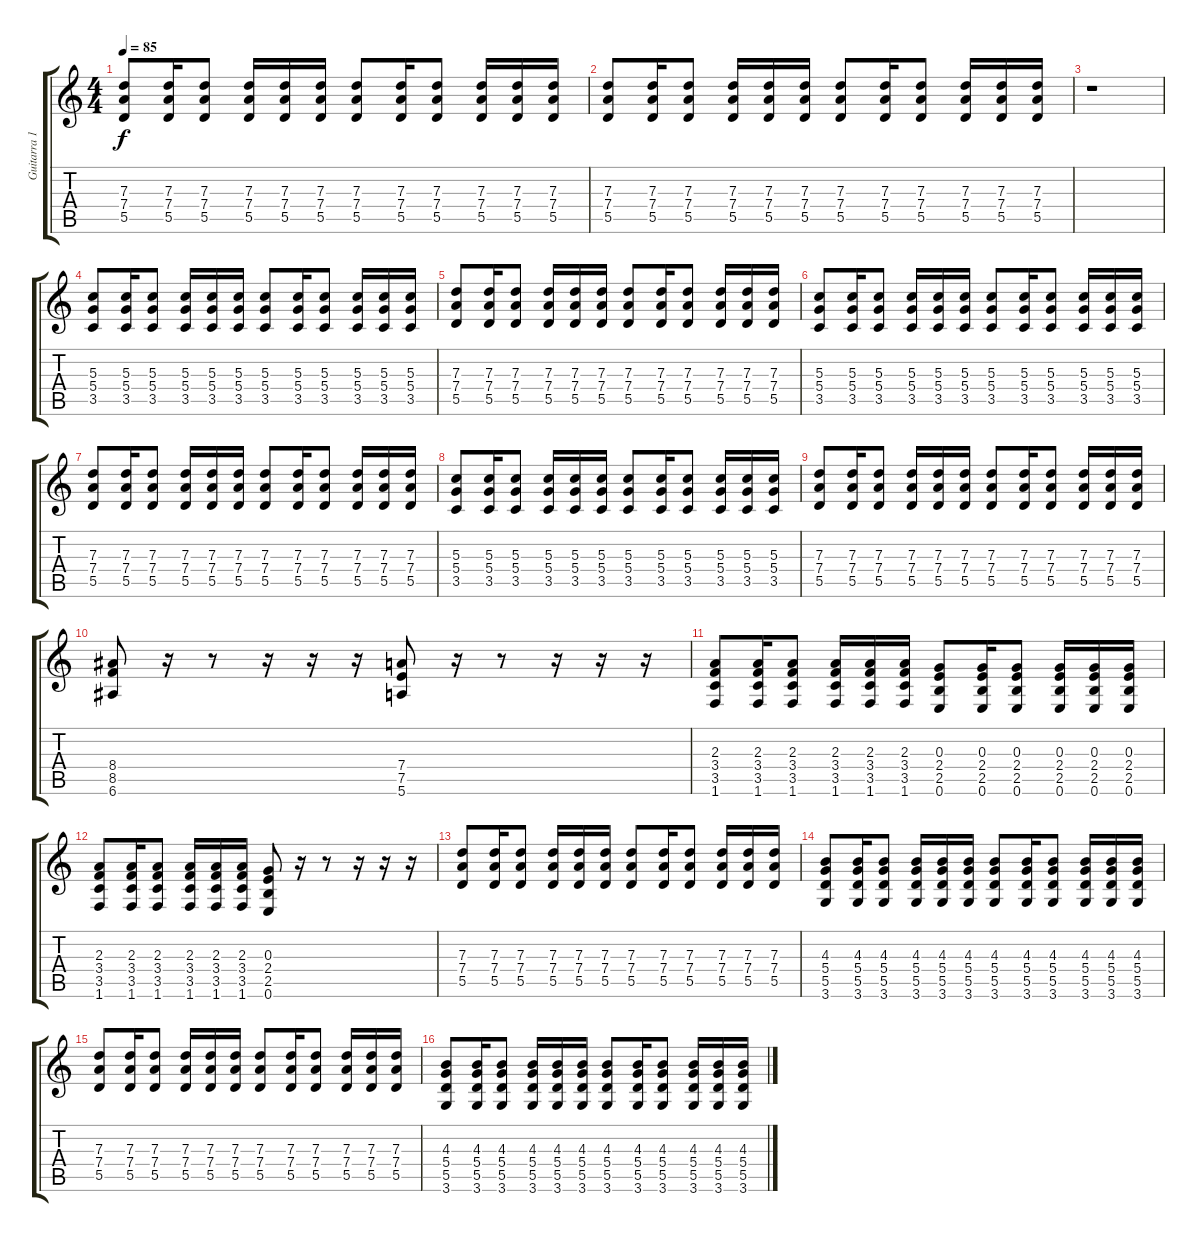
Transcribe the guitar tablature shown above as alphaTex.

\track ("Guitarra 1" "Guitarra 1") {instrument acousticguitarsteel}
\staff {score tabs}
\tuning (E4 B3 G3 D3 A2 E2) {hide}
\ts (4 4)
\tempo 85
\clef g2
\ks c
(7.3 7.4 5.5).8{dy f} (7.3 7.4 5.5).16 (7.3 7.4 5.5).8 (7.3 7.4 5.5).16 (7.3 7.4 5.5).16 (7.3 7.4 5.5).16 (7.3 7.4 5.5).8 (7.3 7.4 5.5).16 (7.3 7.4 5.5).8 (7.3 7.4 5.5).16 (7.3 7.4 5.5).16 (7.3 7.4 5.5).16 |
(7.3 7.4 5.5).8 (7.3 7.4 5.5).16 (7.3 7.4 5.5).8 (7.3 7.4 5.5).16 (7.3 7.4 5.5).16 (7.3 7.4 5.5).16 (7.3 7.4 5.5).8 (7.3 7.4 5.5).16 (7.3 7.4 5.5).8 (7.3 7.4 5.5).16 (7.3 7.4 5.5).16 (7.3 7.4 5.5).16 |
r.1 |
(5.3 5.4 3.5).8 (5.3 5.4 3.5).16 (5.3 5.4 3.5).8 (5.3 5.4 3.5).16 (5.3 5.4 3.5).16 (5.3 5.4 3.5).16 (5.3 5.4 3.5).8 (5.3 5.4 3.5).16 (5.3 5.4 3.5).8 (5.3 5.4 3.5).16 (5.3 5.4 3.5).16 (5.3 5.4 3.5).16 |
(7.3 7.4 5.5).8 (7.3 7.4 5.5).16 (7.3 7.4 5.5).8 (7.3 7.4 5.5).16 (7.3 7.4 5.5).16 (7.3 7.4 5.5).16 (7.3 7.4 5.5).8 (7.3 7.4 5.5).16 (7.3 7.4 5.5).8 (7.3 7.4 5.5).16 (7.3 7.4 5.5).16 (7.3 7.4 5.5).16 |
(5.3 5.4 3.5).8 (5.3 5.4 3.5).16 (5.3 5.4 3.5).8 (5.3 5.4 3.5).16 (5.3 5.4 3.5).16 (5.3 5.4 3.5).16 (5.3 5.4 3.5).8 (5.3 5.4 3.5).16 (5.3 5.4 3.5).8 (5.3 5.4 3.5).16 (5.3 5.4 3.5).16 (5.3 5.4 3.5).16 |
(7.3 7.4 5.5).8 (7.3 7.4 5.5).16 (7.3 7.4 5.5).8 (7.3 7.4 5.5).16 (7.3 7.4 5.5).16 (7.3 7.4 5.5).16 (7.3 7.4 5.5).8 (7.3 7.4 5.5).16 (7.3 7.4 5.5).8 (7.3 7.4 5.5).16 (7.3 7.4 5.5).16 (7.3 7.4 5.5).16 |
(5.3 5.4 3.5).8 (5.3 5.4 3.5).16 (5.3 5.4 3.5).8 (5.3 5.4 3.5).16 (5.3 5.4 3.5).16 (5.3 5.4 3.5).16 (5.3 5.4 3.5).8 (5.3 5.4 3.5).16 (5.3 5.4 3.5).8 (5.3 5.4 3.5).16 (5.3 5.4 3.5).16 (5.3 5.4 3.5).16 |
(7.3 7.4 5.5).8 (7.3 7.4 5.5).16 (7.3 7.4 5.5).8 (7.3 7.4 5.5).16 (7.3 7.4 5.5).16 (7.3 7.4 5.5).16 (7.3 7.4 5.5).8 (7.3 7.4 5.5).16 (7.3 7.4 5.5).8 (7.3 7.4 5.5).16 (7.3 7.4 5.5).16 (7.3 7.4 5.5).16 |
(8.4 8.5 6.6).8 r.16 r.8 r.16 r.16 r.16 (7.4 7.5 5.6).8 r.16 r.8 r.16 r.16 r.16 |
(2.3 3.4 3.5 1.6).8 (2.3 3.4 3.5 1.6).16 (2.3 3.4 3.5 1.6).8 (2.3 3.4 3.5 1.6).16 (2.3 3.4 3.5 1.6).16 (2.3 3.4 3.5 1.6).16 (0.3 2.4 2.5 0.6).8 (0.3 2.4 2.5 0.6).16 (0.3 2.4 2.5 0.6).8 (0.3 2.4 2.5 0.6).16 (0.3 2.4 2.5 0.6).16 (0.3 2.4 2.5 0.6).16 |
(2.3 3.4 3.5 1.6).8 (2.3 3.4 3.5 1.6).16 (2.3 3.4 3.5 1.6).8 (2.3 3.4 3.5 1.6).16 (2.3 3.4 3.5 1.6).16 (2.3 3.4 3.5 1.6).16 (0.3 2.4 2.5 0.6).8 r.16 r.8 r.16 r.16 r.16 |
(7.3 7.4 5.5).8 (7.3 7.4 5.5).16 (7.3 7.4 5.5).8 (7.3 7.4 5.5).16 (7.3 7.4 5.5).16 (7.3 7.4 5.5).16 (7.3 7.4 5.5).8 (7.3 7.4 5.5).16 (7.3 7.4 5.5).8 (7.3 7.4 5.5).16 (7.3 7.4 5.5).16 (7.3 7.4 5.5).16 |
(4.3 5.4 5.5 3.6).8 (4.3 5.4 5.5 3.6).16 (4.3 5.4 5.5 3.6).8 (4.3 5.4 5.5 3.6).16 (4.3 5.4 5.5 3.6).16 (4.3 5.4 5.5 3.6).16 (4.3 5.4 5.5 3.6).8 (4.3 5.4 5.5 3.6).16 (4.3 5.4 5.5 3.6).8 (4.3 5.4 5.5 3.6).16 (4.3 5.4 5.5 3.6).16 (4.3 5.4 5.5 3.6).16 |
(7.3 7.4 5.5).8 (7.3 7.4 5.5).16 (7.3 7.4 5.5).8 (7.3 7.4 5.5).16 (7.3 7.4 5.5).16 (7.3 7.4 5.5).16 (7.3 7.4 5.5).8 (7.3 7.4 5.5).16 (7.3 7.4 5.5).8 (7.3 7.4 5.5).16 (7.3 7.4 5.5).16 (7.3 7.4 5.5).16 |
(4.3 5.4 5.5 3.6).8 (4.3 5.4 5.5 3.6).16 (4.3 5.4 5.5 3.6).8 (4.3 5.4 5.5 3.6).16 (4.3 5.4 5.5 3.6).16 (4.3 5.4 5.5 3.6).16 (4.3 5.4 5.5 3.6).8 (4.3 5.4 5.5 3.6).16 (4.3 5.4 5.5 3.6).8 (4.3 5.4 5.5 3.6).16 (4.3 5.4 5.5 3.6).16 (4.3 5.4 5.5 3.6).16
